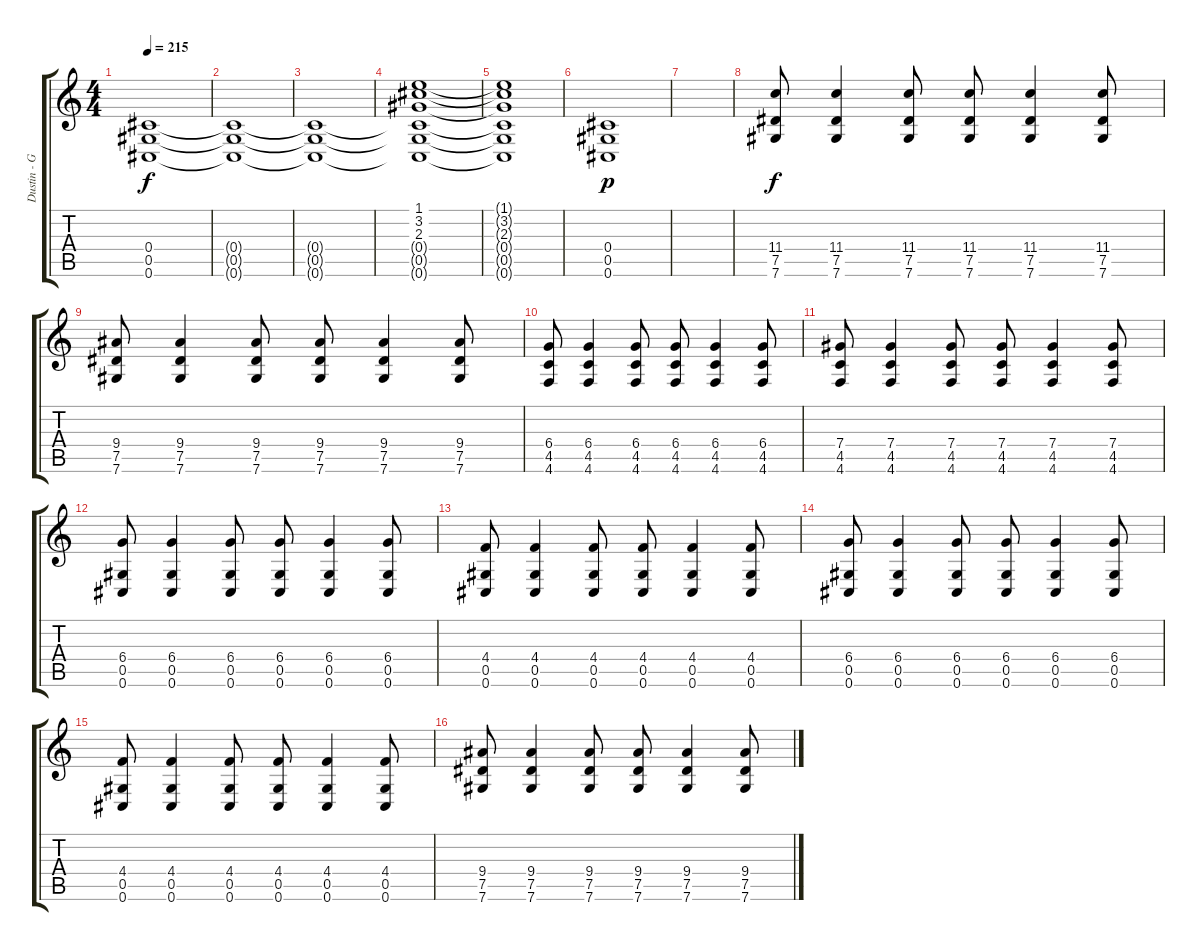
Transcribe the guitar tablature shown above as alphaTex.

\track ("Dustin - Guitar" "Dustin - G") {instrument distortionguitar}
\staff {score tabs}
\tuning (Eb4 Bb3 Gb3 Db3 Ab2 Db2) {hide}
\ts (4 4)
\tempo 215
\clef g2
\ks c
(0.4{t} 0.5{t} 0.6{t}).1{dy f} |
(0.4{t} 0.5{t} 0.6{t}).1 |
(0.4{t} 0.5{t} 0.6{t}).1 |
(1.1 3.2 2.3 0.4{t} 0.5{t} 0.6{t}).1 |
(1.1{t} 3.2{t} 2.3{t} 0.4{t} 0.5{t} 0.6{t}).1 |
(0.4 0.5 0.6).1{dy p} |
|
(11.4 7.5 7.6).8{dy f} (11.4 7.5 7.6).4 (11.4 7.5 7.6).8 (11.4 7.5 7.6).8 (11.4 7.5 7.6).4 (11.4 7.5 7.6).8 |
(9.4 7.5 7.6).8 (9.4 7.5 7.6).4 (9.4 7.5 7.6).8 (9.4 7.5 7.6).8 (9.4 7.5 7.6).4 (9.4 7.5 7.6).8 |
(6.4 4.5 4.6).8 (6.4 4.5 4.6).4 (6.4 4.5 4.6).8 (6.4 4.5 4.6).8 (6.4 4.5 4.6).4 (6.4 4.5 4.6).8 |
(7.4 4.5 4.6).8 (7.4 4.5 4.6).4 (7.4 4.5 4.6).8 (7.4 4.5 4.6).8 (7.4 4.5 4.6).4 (7.4 4.5 4.6).8 |
(6.4 0.5 0.6).8 (6.4 0.5 0.6).4 (6.4 0.5 0.6).8 (6.4 0.5 0.6).8 (6.4 0.5 0.6).4 (6.4 0.5 0.6).8 |
(4.4 0.5 0.6).8 (4.4 0.5 0.6).4 (4.4 0.5 0.6).8 (4.4 0.5 0.6).8 (4.4 0.5 0.6).4 (4.4 0.5 0.6).8 |
(6.4 0.5 0.6).8 (6.4 0.5 0.6).4 (6.4 0.5 0.6).8 (6.4 0.5 0.6).8 (6.4 0.5 0.6).4 (6.4 0.5 0.6).8 |
(4.4 0.5 0.6).8 (4.4 0.5 0.6).4 (4.4 0.5 0.6).8 (4.4 0.5 0.6).8 (4.4 0.5 0.6).4 (4.4 0.5 0.6).8 |
(9.4 7.5 7.6).8 (9.4 7.5 7.6).4 (9.4 7.5 7.6).8 (9.4 7.5 7.6).8 (9.4 7.5 7.6).4 (9.4 7.5 7.6).8
